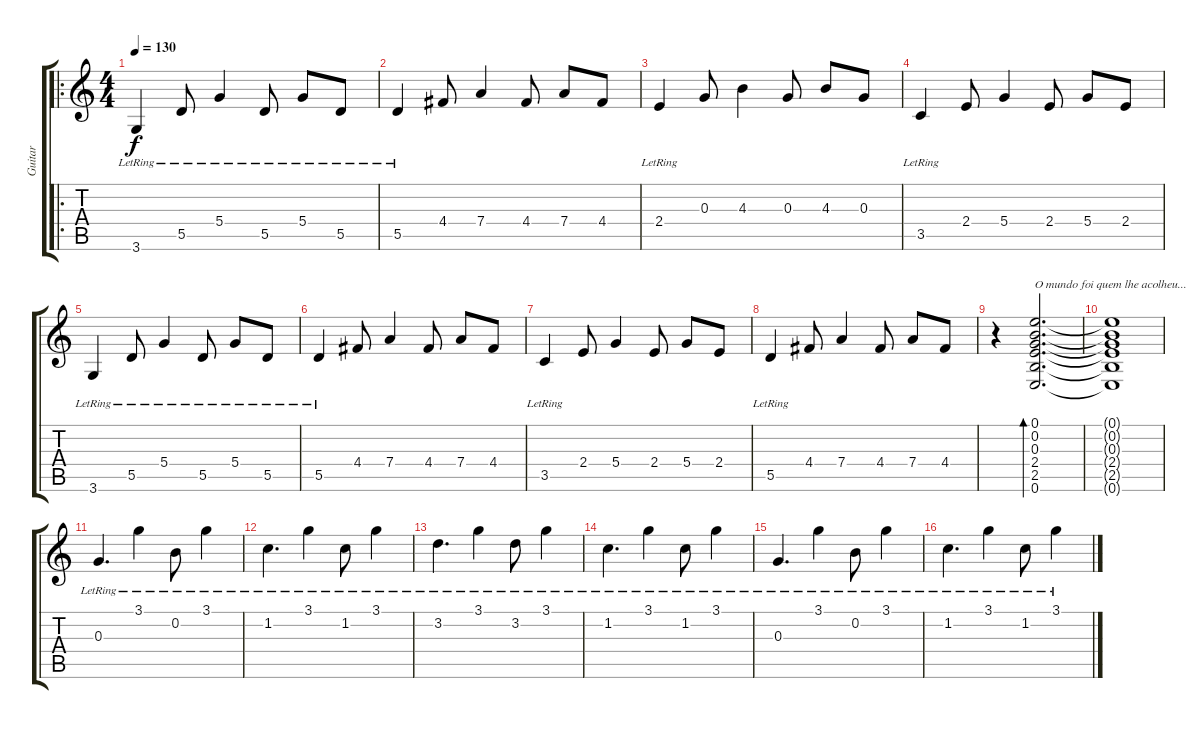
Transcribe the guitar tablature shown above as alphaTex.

\track ("Guitar" "Guitar") {instrument electricguitarclean}
\staff {score tabs}
\tuning (E4 B3 G3 D3 A2 E2) {hide}
\ro
\ts (4 4)
\tempo 130
\clef g2
\ks c
3.6{lr}.4{dy f instrument electricguitarclean} 5.5{lr}.8 5.4{lr}.4 5.5{lr}.8 5.4{lr}.8 5.5{lr}.8 |
5.5{lr}.4 4.4.8 7.4.4 4.4.8 7.4.8 4.4.8 |
2.4{lr}.4 0.3.8 4.3.4 0.3.8 4.3.8 0.3.8 |
3.5{lr}.4 2.4.8 5.4.4 2.4.8 5.4.8 2.4.8 |
3.6{lr}.4 5.5{lr}.8 5.4{lr}.4 5.5{lr}.8 5.4{lr}.8 5.5{lr}.8 |
5.5{lr}.4 4.4.8 7.4.4 4.4.8 7.4.8 4.4.8 |
3.5{lr}.4 2.4.8 5.4.4 2.4.8 5.4.8 2.4.8 |
5.5{lr}.4 4.4.8 7.4.4 4.4.8 7.4.8 4.4.8 |
r.4 (0.1 0.2 0.3 2.4 2.5 0.6).2{d bd 240 txt "O mundo foi quem lhe acolheu..."} |
(0.1{t} 0.2{t} 0.3{t} 2.4{t} 2.5{t} 0.6{t}).1 |
0.3{lr}.4{d} 3.1{lr}.4 0.2{lr}.8 3.1{lr}.4 |
1.2{lr}.4{d} 3.1{lr}.4 1.2{lr}.8 3.1{lr}.4 |
3.2{lr}.4{d} 3.1{lr}.4 3.2{lr}.8 3.1{lr}.4 |
1.2{lr}.4{d} 3.1{lr}.4 1.2{lr}.8 3.1{lr}.4 |
0.3{lr}.4{d} 3.1{lr}.4 0.2{lr}.8 3.1{lr}.4 |
1.2{lr}.4{d} 3.1{lr}.4 1.2{lr}.8 3.1{lr}.4
